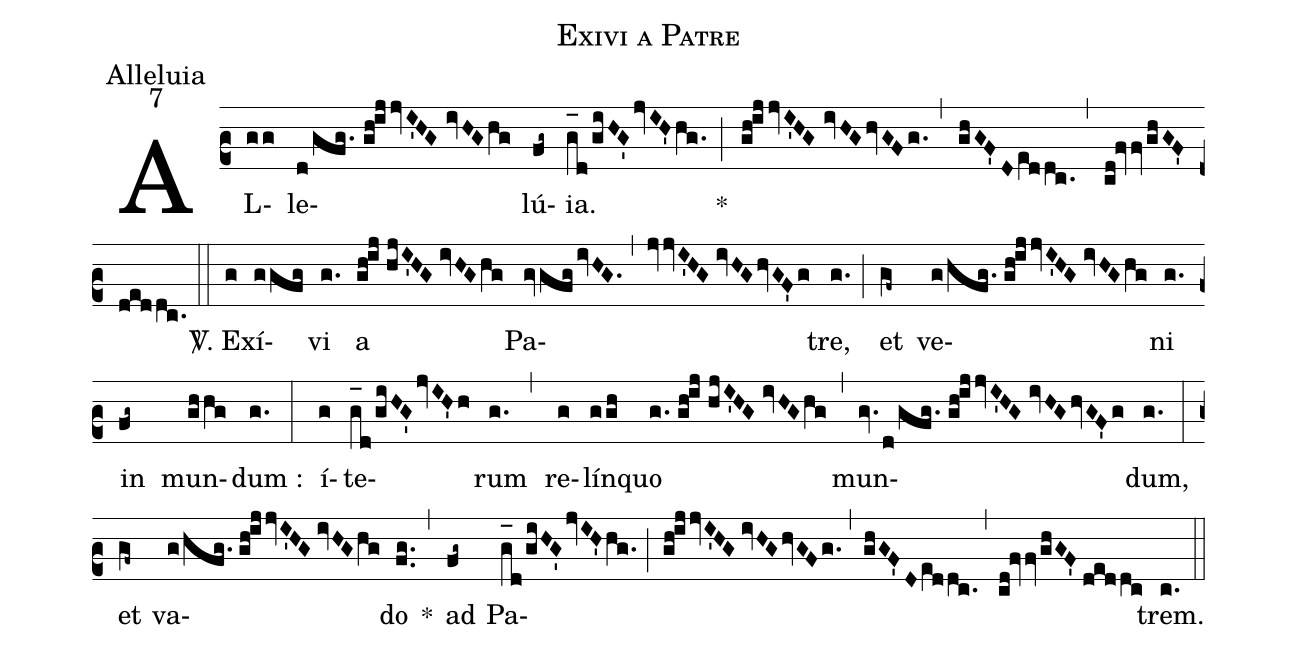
name:Exivi a Patre;
office-part:Alleluia;
mode:7;
%%
(c2) AL(gg)le(d/gfg.//gh!ijjvI'HG//ivHGhg)lú(fg~){ia}.(g_[oh:h]d/giHG'jvIH'hg.) <clear>*(;) (gh!ijjvI'HG//ivHGhvGFg.) (,) (ghGF'De[ll:1]ddc.) (,) (cd!fvvghGF'//deddc.) (::) <sp>V/</sp>. Ex(g)í(ggfg)vi(g.) a(gh!ij//hjI'HG//ivHGhg) Pa(gvgfgivHG.)(,)(jvvI'HG//ivHGhvGF'g)tre,(g.) (;) et(gf~) ve(g/hfg.//gh!ijjvI'HG//ivHGhg)ni(g.) in(fg~) mun(ghhg)dum :(g.) (:) í(g)te(g_[oh:h]d/giHG'jvIH'h)rum(g.) (,) re(g)lín(ggh)quo(g.//gh!ij//hjI'HG//ivHGhg) (,) mun(gv.d/gfg.//gh!ijjvI'HG//ivHGhvGF'g)dum,(g.) (:) et(gf~) va(g/hfg.//gh!ijjvI'HG//ivHGhg)do(fg..) *(,) ad(fg~) Pa(g_[oh:h]d/giHG'jvIH'hg.)(;)(gh!ijjvI'HG//ivHGhvGFg.)(,)(ghGF'De[ll:1]ddc.)(,)(cd!fvvghGF'//deddc)trem.(c.) (::)
